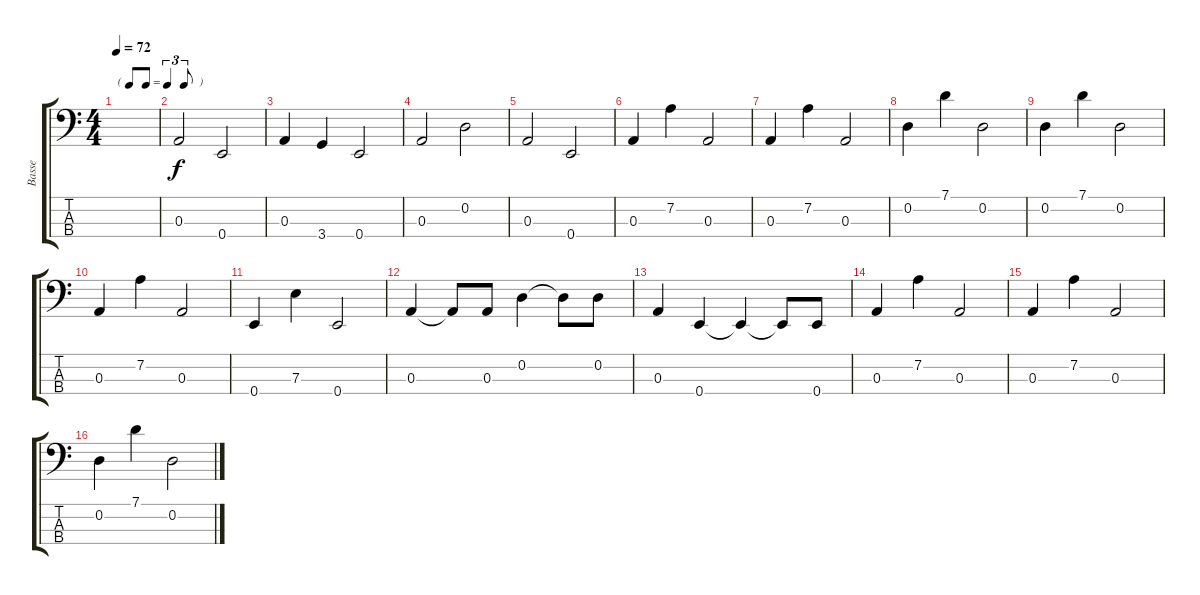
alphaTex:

\track ("Basse" "Basse") {instrument electricbassfinger}
\staff {score tabs}
\tuning (G2 D2 A1 E1) {hide}
\ts (4 4)
\tf triplet8th
\tempo 72
\clef f4
\ks c
|
0.3.2 0.4.2 |
0.3.4 3.4.4 0.4.2 |
0.3.2 0.2.2 |
0.3.2 0.4.2 |
0.3.4 7.2.4 0.3.2 |
0.3.4 7.2.4 0.3.2 |
0.2.4 7.1.4 0.2.2 |
0.2.4 7.1.4 0.2.2 |
0.3.4 7.2.4 0.3.2 |
0.4.4 7.3.4 0.4.2 |
0.3.4 0.3{t}.8 0.3.8 0.2.4 0.2{t}.8 0.2.8 |
0.3.4 0.4.4 0.4{t}.4 0.4{t}.8 0.4.8 |
0.3.4 7.2.4 0.3.2 |
0.3.4 7.2.4 0.3.2 |
0.2.4 7.1.4 0.2.2
